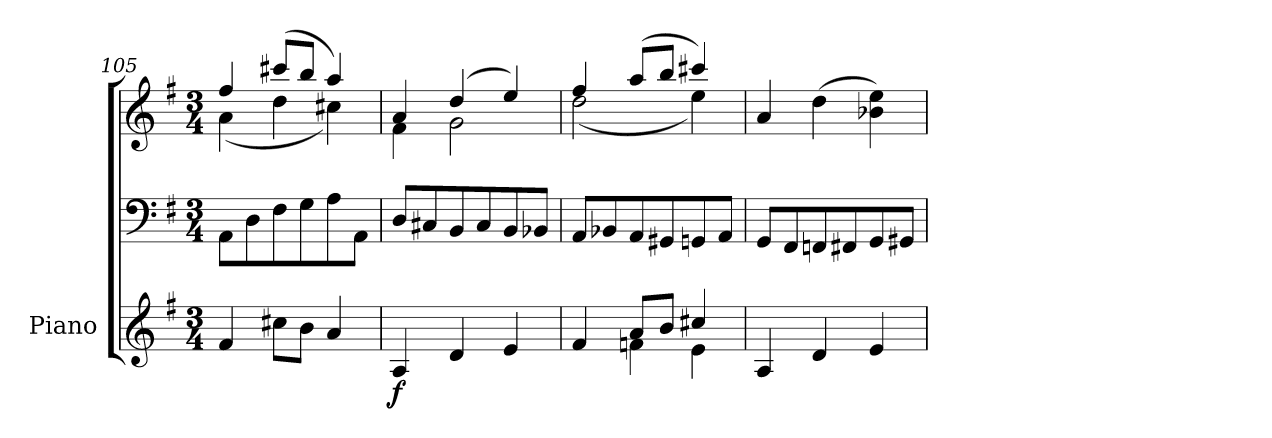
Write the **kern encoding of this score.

**kern	**kern	**kern	**dynam
*part1	*part1	*part1	*part1
*staff3	*staff2	*staff1	*staff1/2/3
*I"Piano	*	*	*
*I'Pno.	*	*	*
*clefG2	*clefF4	*clefG2	*
*k[f#]	*k[f#]	*k[f#]	*
*M3/4	*M3/4	*M3/4	*
*MM146	*MM146	*MM146	*
=105	=105	=105	=105
*	*	*^	*
4f#/	8AA\L	4ff#/	(<4a\	.
.	8D\	.	.	.
8cc#X\L	8F#\	(>8ccc#X/L	4dd\	.
8b\J	8G\	8bb/J	.	.
4a/	8A\	4aa/)	4cc#X\)	.
.	8AA\J	.	.	.
!!LO:PB:g=z	!!
=106	=106	=106	=106	=106
*	*	*MM147	*	*
!	!	!	!	!LO:DY:b=3
4A/	8D/L	4a/	4f#\	f
.	8C#X/	.	.	.
4d/	8BB/	(>4dd/	2g\	.
.	8C#/	.	.	.
4e/	8BB/	4ee/)	.	.
.	8BB-X/J	.	.	.
=107	=107	=107	=107	=107
*	*	*MM148	*	*
*^	*	*	*	*
4ryy	4f#/	8AA/L	4ff#/	(<2dd\	.
.	.	8BB-X/	.	.	.
4fn\	8a/L	8AA/	(>8aa/L	.	.
.	8b/J	8GG#X/	8bb/J	.	.
4e\	4cc#X/	8GGn/	4ccc#X/)	4ee\)	.
.	.	8AA/J	.	.	.
*v	*v	*	*v	*v	*
=108	=108	=108	=108
*	*	*MM149	*
4A/	8GG/L	4a/	.
.	8FF#/	.	.
4d/	8FFn/	(>4dd\	.
.	8FF#X/	.	.
4e/	8GG/	4b-X\ 4ee\)	.
.	8GG#X/J	.	.
=	=	=	=
*-	*-	*-	*-
